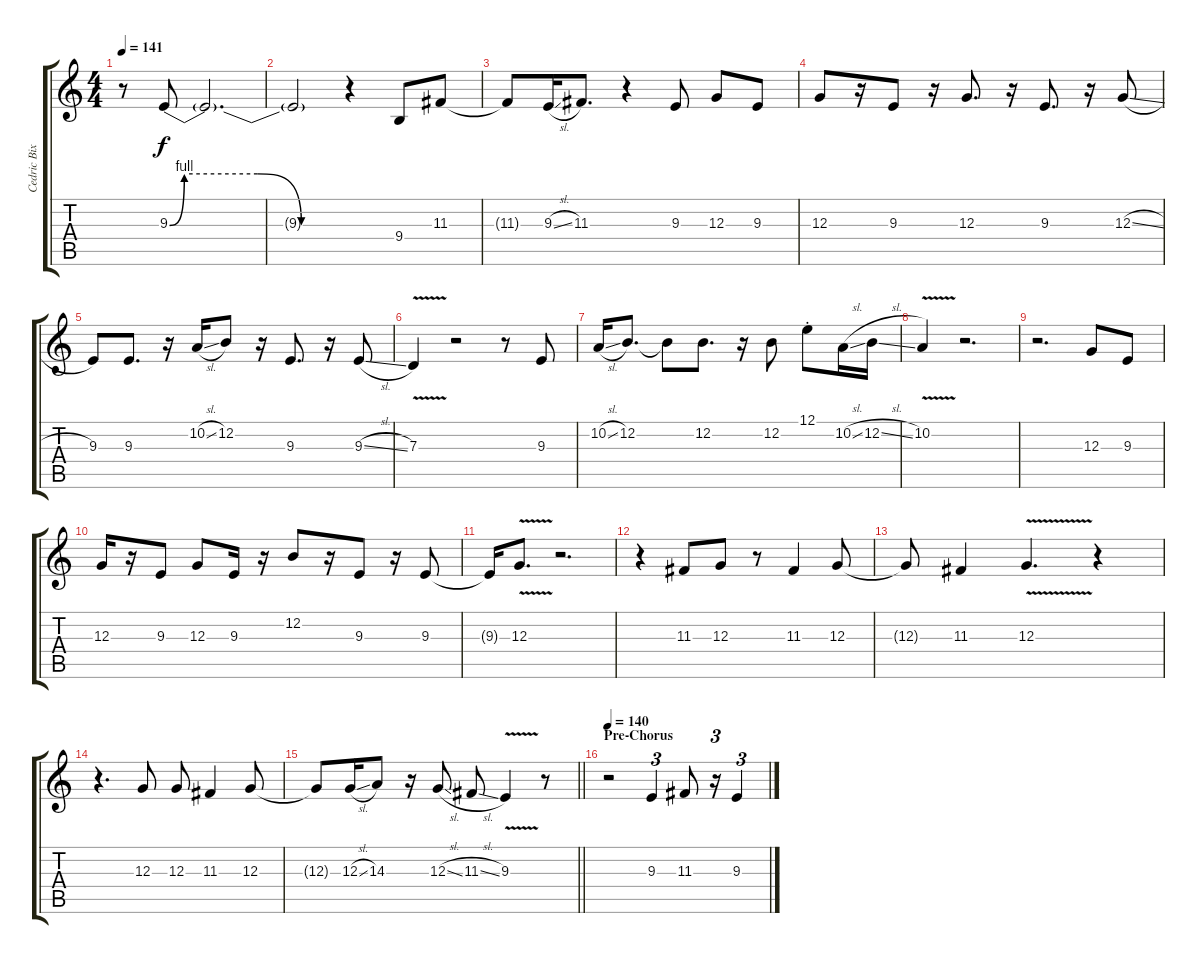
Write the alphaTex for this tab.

\track ("Cedric Bixler-Zavala - Vocals" "Cedric Bix") {instrument flute}
\staff {score tabs}
\tuning (E4 B3 G3 D3 A2 E2) {hide}
\ts (4 4)
\tempo 141
\clef g2
\ks c
r.8{dy f} 9.3{be (custom 0 0 5 4 30 4 45 0 60 0)}.8 9.3{t}.2{d} |
9.3{t}.2 r.4 9.4.8 11.3.8 |
11.3{t}.8 9.3{sl}.16 11.3.8{d} r.4 9.3.8 12.3.8 9.3.8 |
12.3.8 r.16 9.3.8 r.16 12.3.8{d} r.16 9.3.8{d} r.16 12.3{sl}.8 |
9.3.8 9.3.8{d} r.16 10.2{sl}.16 12.2.8 r.16 9.3.8{d} r.16 9.3{sl}.8 |
7.3{v}.4 r.2 r.8 9.3.8 |
10.2{sl}.16 12.2.8{d} 12.2{t}.8 12.2.8{d} r.16 12.2.8 12.1{st}.8 10.2{sl}.16 12.2{sl}.16 |
10.2{v}.4 r.2{d} |
r.2{d} 12.3.8 9.3.8 |
12.3.16 r.16 9.3.8 12.3.8 9.3.16 r.16 12.2.8 r.16 9.3.8 r.16 9.3.8 |
9.3{t}.16 12.3{v}.8{d} r.2{d} |
r.4 11.3.8 12.3.8 r.8 11.3.4 12.3.8 |
12.3{t}.8 11.3.4 12.3{v}.4{d} r.4 |
r.4{d} 12.3.8 12.3.8 11.3.4 12.3.8 |
\barLineRight lightlight
12.3{t}.8 12.3{sl}.16 14.3.8 r.16 12.3{sl}.8 11.3{sl}.8 9.3{v}.4 r.8 |
\section ("" "Pre-Chorus")
\tempo 140
r.2 9.3.4{tu (3 2)} 11.3.8 r.16{tu (3 2)} 9.3.4{tu (3 2)}
